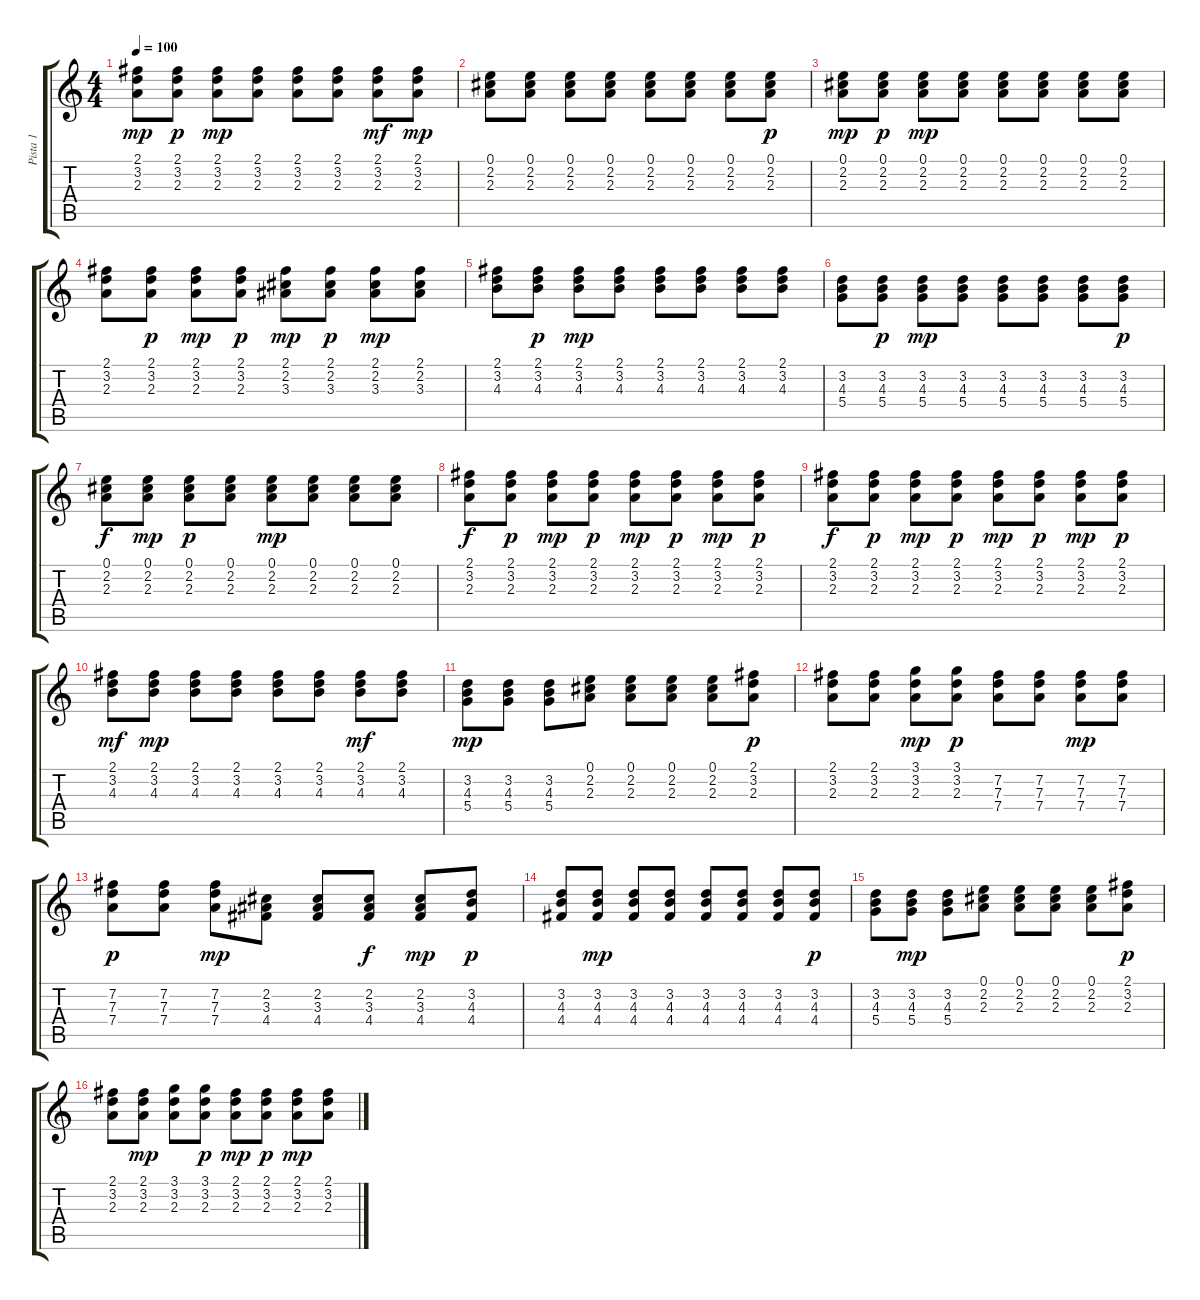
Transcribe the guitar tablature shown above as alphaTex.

\track ("Pista 1" "Pista 1") {instrument acousticguitarsteel}
\staff {score tabs}
\tuning (E4 B3 G3 D3 A2 E2) {hide}
\ts (4 4)
\tempo 100
\clef g2
\ks c
(2.1 3.2 2.3).8{dy mp} (2.1 3.2 2.3).8{dy p} (2.1 3.2 2.3).8{dy mp} (2.1 3.2 2.3).8 (2.1 3.2 2.3).8 (2.1 3.2 2.3).8 (2.1 3.2 2.3).8{dy mf} (2.1 3.2 2.3).8{dy mp} |
(0.1 2.2 2.3).8 (0.1 2.2 2.3).8 (0.1 2.2 2.3).8 (0.1 2.2 2.3).8 (0.1 2.2 2.3).8 (0.1 2.2 2.3).8 (0.1 2.2 2.3).8 (0.1 2.2 2.3).8{dy p} |
(0.1 2.2 2.3).8{dy mp} (0.1 2.2 2.3).8{dy p} (0.1 2.2 2.3).8{dy mp} (0.1 2.2 2.3).8 (0.1 2.2 2.3).8 (0.1 2.2 2.3).8 (0.1 2.2 2.3).8 (0.1 2.2 2.3).8 |
(2.1 3.2 2.3).8 (2.1 3.2 2.3).8{dy p} (2.1 3.2 2.3).8{dy mp} (2.1 3.2 2.3).8{dy p} (2.1 2.2 3.3).8{dy mp} (2.1 2.2 3.3).8{dy p} (2.1 2.2 3.3).8{dy mp} (2.1 2.2 3.3).8 |
(2.1 3.2 4.3).8 (2.1 3.2 4.3).8{dy p} (2.1 3.2 4.3).8{dy mp} (2.1 3.2 4.3).8 (2.1 3.2 4.3).8 (2.1 3.2 4.3).8 (2.1 3.2 4.3).8 (2.1 3.2 4.3).8 |
(3.2 4.3 5.4).8 (3.2 4.3 5.4).8{dy p} (3.2 4.3 5.4).8{dy mp} (3.2 4.3 5.4).8 (3.2 4.3 5.4).8 (3.2 4.3 5.4).8 (3.2 4.3 5.4).8 (3.2 4.3 5.4).8{dy p} |
(0.1 2.2 2.3).8{dy f} (0.1 2.2 2.3).8{dy mp} (0.1 2.2 2.3).8{dy p} (0.1 2.2 2.3).8 (0.1 2.2 2.3).8{dy mp} (0.1 2.2 2.3).8 (0.1 2.2 2.3).8 (0.1 2.2 2.3).8 |
(2.1 3.2 2.3).8{dy f} (2.1 3.2 2.3).8{dy p} (2.1 3.2 2.3).8{dy mp} (2.1 3.2 2.3).8{dy p} (2.1 3.2 2.3).8{dy mp} (2.1 3.2 2.3).8{dy p} (2.1 3.2 2.3).8{dy mp} (2.1 3.2 2.3).8{dy p} |
(2.1 3.2 2.3).8{dy f} (2.1 3.2 2.3).8{dy p} (2.1 3.2 2.3).8{dy mp} (2.1 3.2 2.3).8{dy p} (2.1 3.2 2.3).8{dy mp} (2.1 3.2 2.3).8{dy p} (2.1 3.2 2.3).8{dy mp} (2.1 3.2 2.3).8{dy p} |
(2.1 3.2 4.3).8{dy mf} (2.1 3.2 4.3).8{dy mp} (2.1 3.2 4.3).8 (2.1 3.2 4.3).8 (2.1 3.2 4.3).8 (2.1 3.2 4.3).8 (2.1 3.2 4.3).8{dy mf} (2.1 3.2 4.3).8 |
(3.2 4.3 5.4).8{dy mp} (3.2 4.3 5.4).8 (3.2 4.3 5.4).8 (0.1 2.2 2.3).8 (0.1 2.2 2.3).8 (0.1 2.2 2.3).8 (0.1 2.2 2.3).8 (2.1 3.2 2.3).8{dy p} |
(2.1 3.2 2.3).8 (2.1 3.2 2.3).8 (3.1 3.2 2.3).8{dy mp} (3.1 3.2 2.3).8{dy p} (7.2 7.3 7.4).8 (7.2 7.3 7.4).8 (7.2 7.3 7.4).8{dy mp} (7.2 7.3 7.4).8 |
(7.2 7.3 7.4).8{dy p} (7.2 7.3 7.4).8 (7.2 7.3 7.4).8{dy mp} (2.2 3.3 4.4).8 (2.2 3.3 4.4).8 (2.2 3.3 4.4).8{dy f} (2.2 3.3 4.4).8{dy mp} (3.2 4.3 4.4).8{dy p} |
(3.2 4.3 4.4).8 (3.2 4.3 4.4).8{dy mp} (3.2 4.3 4.4).8 (3.2 4.3 4.4).8 (3.2 4.3 4.4).8 (3.2 4.3 4.4).8 (3.2 4.3 4.4).8 (3.2 4.3 4.4).8{dy p} |
(3.2 4.3 5.4).8 (3.2 4.3 5.4).8{dy mp} (3.2 4.3 5.4).8 (0.1 2.2 2.3).8 (0.1 2.2 2.3).8 (0.1 2.2 2.3).8 (0.1 2.2 2.3).8 (2.1 3.2 2.3).8{dy p} |
(2.1 3.2 2.3).8 (2.1 3.2 2.3).8{dy mp} (3.1 3.2 2.3).8 (3.1 3.2 2.3).8{dy p} (2.1 3.2 2.3).8{dy mp} (2.1 3.2 2.3).8{dy p} (2.1 3.2 2.3).8{dy mp} (2.1 3.2 2.3).8
